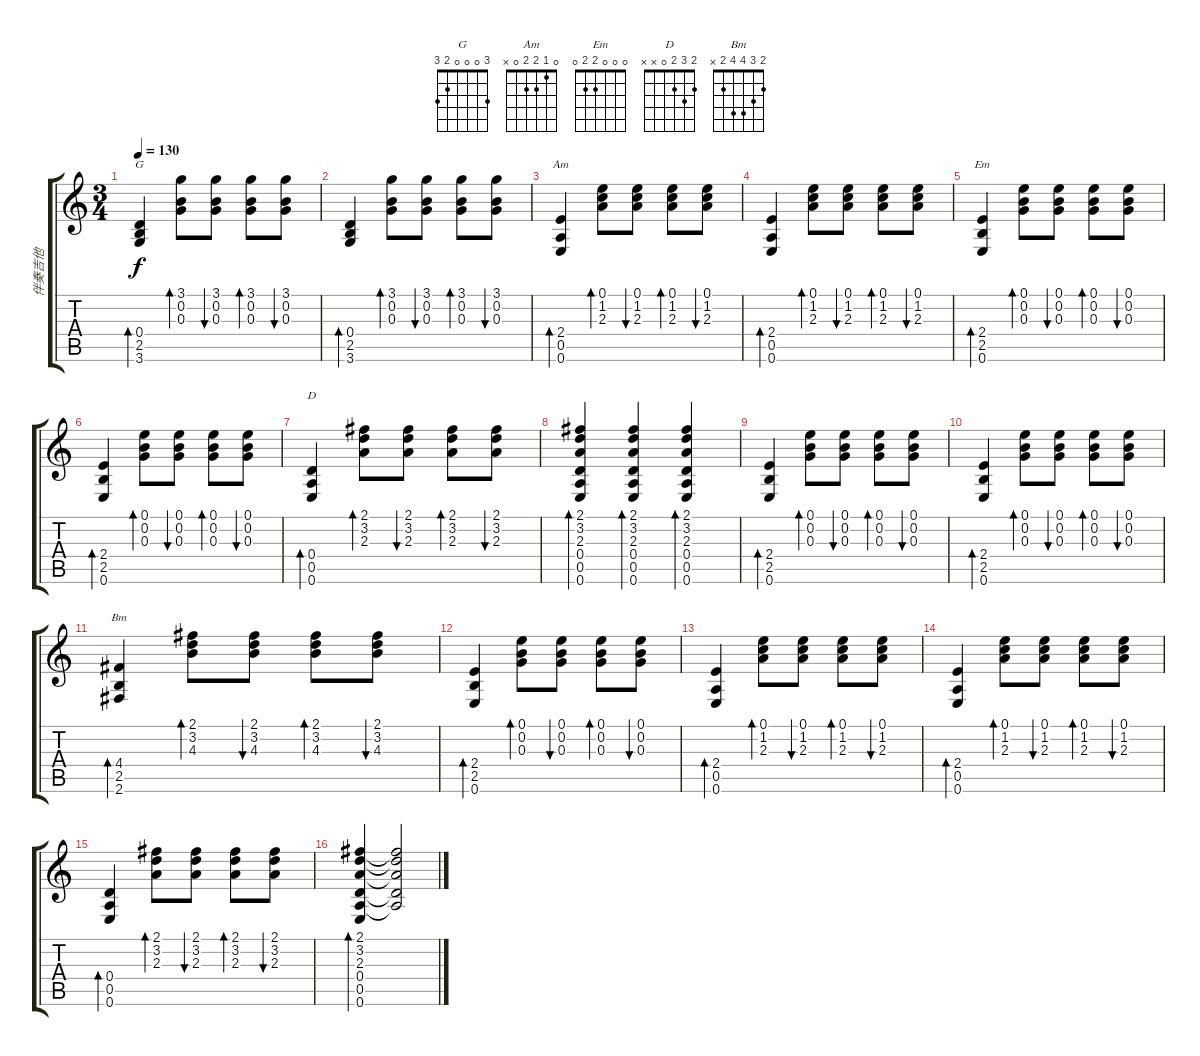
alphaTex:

\track ("伴奏吉他" "伴奏吉他") {instrument acousticguitarsteel}
\staff {score tabs}
\tuning (E4 B3 G3 D3 A2 E2) {hide}
\chord ("G" 3 0 0 0 2 3)
\chord ("Am" 0 1 2 2 0 x)
\chord ("Em" 0 0 0 2 2 0)
\chord ("D" 2 3 2 0 x x)
\chord ("Bm" 2 3 4 4 2 x)
\ts (3 4)
\tempo 130
\clef g2
\ks c
(0.4 2.5 3.6).4{bd 60 ch "G" dy f instrument acousticguitarsteel} (3.1 0.2 0.3).8{bd 60} (3.1 0.2 0.3).8{bu 60} (3.1 0.2 0.3).8{bd 60} (3.1 0.2 0.3).8{bu 60} |
(0.4 2.5 3.6).4{bd 60} (3.1 0.2 0.3).8{bd 60} (3.1 0.2 0.3).8{bu 60} (3.1 0.2 0.3).8{bd 60} (3.1 0.2 0.3).8{bu 60} |
(2.4 0.5 0.6).4{bd 60 ch "Am"} (0.1 1.2 2.3).8{bd 60} (0.1 1.2 2.3).8{bu 60} (0.1 1.2 2.3).8{bd 60} (0.1 1.2 2.3).8{bu 60} |
(2.4 0.5 0.6).4{bd 60} (0.1 1.2 2.3).8{bd 60} (0.1 1.2 2.3).8{bu 60} (0.1 1.2 2.3).8{bd 60} (0.1 1.2 2.3).8{bu 60} |
(2.4 2.5 0.6).4{bd 60 ch "Em"} (0.1 0.2 0.3).8{bd 60} (0.1 0.2 0.3).8{bu 60} (0.1 0.2 0.3).8{bd 60} (0.1 0.2 0.3).8{bu 60} |
(2.4 2.5 0.6).4{bd 60} (0.1 0.2 0.3).8{bd 60} (0.1 0.2 0.3).8{bu 60} (0.1 0.2 0.3).8{bd 60} (0.1 0.2 0.3).8{bu 60} |
(0.4 0.5 0.6).4{bd 60 ch "D"} (2.1 3.2 2.3).8{bd 60} (2.1 3.2 2.3).8{bu 60} (2.1 3.2 2.3).8{bd 60} (2.1 3.2 2.3).8{bu 60} |
(2.1 3.2 2.3 0.4 0.5 0.6).4{bd 60} (2.1 3.2 2.3 0.4 0.5 0.6).4{bd 60} (2.1 3.2 2.3 0.4 0.5 0.6).4{bd 60} |
(2.4 2.5 0.6).4{bd 60} (0.1 0.2 0.3).8{bd 60} (0.1 0.2 0.3).8{bu 60} (0.1 0.2 0.3).8{bd 60} (0.1 0.2 0.3).8{bu 60} |
(2.4 2.5 0.6).4{bd 60} (0.1 0.2 0.3).8{bd 60} (0.1 0.2 0.3).8{bu 60} (0.1 0.2 0.3).8{bd 60} (0.1 0.2 0.3).8{bu 60} |
(4.4 2.5 2.6).4{bd 60 ch "Bm"} (2.1 3.2 4.3).8{bd 60} (2.1 3.2 4.3).8{bu 60} (2.1 3.2 4.3).8{bd 60} (2.1 3.2 4.3).8{bu 60} |
(2.4 2.5 0.6).4{bd 60} (0.1 0.2 0.3).8{bd 60} (0.1 0.2 0.3).8{bu 60} (0.1 0.2 0.3).8{bd 60} (0.1 0.2 0.3).8{bu 60} |
(2.4 0.5 0.6).4{bd 60} (0.1 1.2 2.3).8{bd 60} (0.1 1.2 2.3).8{bu 60} (0.1 1.2 2.3).8{bd 60} (0.1 1.2 2.3).8{bu 60} |
(2.4 0.5 0.6).4{bd 60} (0.1 1.2 2.3).8{bd 60} (0.1 1.2 2.3).8{bu 60} (0.1 1.2 2.3).8{bd 60} (0.1 1.2 2.3).8{bu 60} |
(0.4 0.5 0.6).4{bd 60} (2.1 3.2 2.3).8{bd 60} (2.1 3.2 2.3).8{bu 60} (2.1 3.2 2.3).8{bd 60} (2.1 3.2 2.3).8{bu 60} |
(2.1 3.2 2.3 0.4 0.5 0.6).4{bd 120} (2.1{t} 3.2{t} 2.3{t} 0.4{t} 0.5{t}).2
